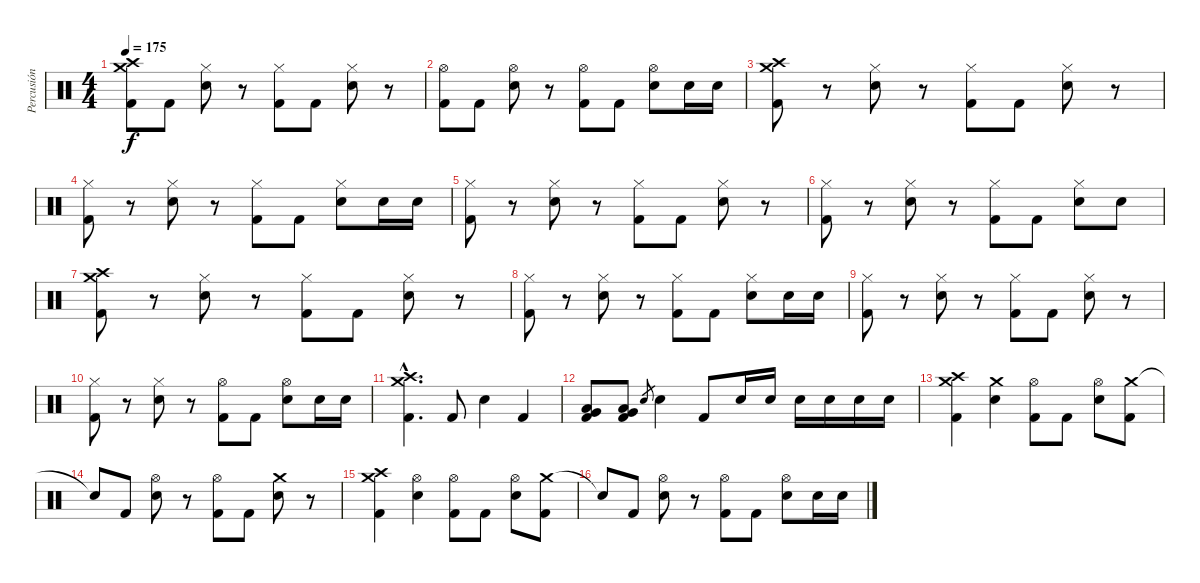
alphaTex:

\track ("Percusión" "Percusión") {instrument percussion}
\staff {score}
\articulation defaults
\ts (4 4)
\tempo 175
\clef neutral
\ks c
("Crash high (hit)" "Crash medium (hit)" "Kick (hit) 2").8{dy f} "Kick (hit) 2".8 ("Hi-Hat (closed)" "Electric Snare (hit)").8 r.8 ("Hi-Hat (closed)" "Kick (hit) 2").8 "Kick (hit) 2".8 ("Hi-Hat (closed)" "Electric Snare (hit)").8 r.8 |
("Hi-Hat (open)" "Kick (hit) 2").8 "Kick (hit) 2".8 ("Hi-Hat (open)" "Electric Snare (hit)").8 r.8 ("Hi-Hat (open)" "Kick (hit) 2").8 "Kick (hit) 2".8 ("Hi-Hat (open)" "Electric Snare (hit)").8 "Electric Snare (hit)".16 "Electric Snare (hit)".16 |
("Crash high (hit)" "Crash medium (hit)" "Kick (hit) 2").8 r.8 ("Hi-Hat (closed)" "Electric Snare (hit)").8 r.8 ("Hi-Hat (closed)" "Kick (hit) 2").8 "Kick (hit) 2".8 ("Hi-Hat (closed)" "Electric Snare (hit)").8 r.8 |
("Hi-Hat (closed)" "Kick (hit) 2").8 r.8 ("Hi-Hat (closed)" "Electric Snare (hit)").8 r.8 ("Hi-Hat (closed)" "Kick (hit) 2").8 "Kick (hit) 2".8 ("Hi-Hat (closed)" "Electric Snare (hit)").8 "Electric Snare (hit)".16 "Electric Snare (hit)".16 |
("Hi-Hat (closed)" "Kick (hit) 2").8 r.8 ("Hi-Hat (closed)" "Electric Snare (hit)").8 r.8 ("Hi-Hat (closed)" "Kick (hit) 2").8 "Kick (hit) 2".8 ("Hi-Hat (closed)" "Electric Snare (hit)").8 r.8 |
("Hi-Hat (closed)" "Kick (hit) 2").8 r.8 ("Hi-Hat (closed)" "Electric Snare (hit)").8 r.8 ("Hi-Hat (closed)" "Kick (hit) 2").8 "Kick (hit) 2".8 ("Hi-Hat (closed)" "Electric Snare (hit)").8 "Electric Snare (hit)".8 |
("Crash high (hit)" "Crash medium (hit)" "Kick (hit) 2").8 r.8 ("Hi-Hat (closed)" "Electric Snare (hit)").8 r.8 ("Hi-Hat (closed)" "Kick (hit) 2").8 "Kick (hit) 2".8 ("Hi-Hat (closed)" "Electric Snare (hit)").8 r.8 |
("Hi-Hat (closed)" "Kick (hit) 2").8 r.8 ("Hi-Hat (closed)" "Electric Snare (hit)").8 r.8 ("Hi-Hat (closed)" "Kick (hit) 2").8 "Kick (hit) 2".8 ("Hi-Hat (closed)" "Electric Snare (hit)").8 "Electric Snare (hit)".16 "Electric Snare (hit)".16 |
("Hi-Hat (closed)" "Kick (hit) 2").8 r.8 ("Hi-Hat (closed)" "Electric Snare (hit)").8 r.8 ("Hi-Hat (closed)" "Kick (hit) 2").8 "Kick (hit) 2".8 ("Hi-Hat (closed)" "Electric Snare (hit)").8 r.8 |
("Hi-Hat (closed)" "Kick (hit) 2").8 r.8 ("Hi-Hat (closed)" "Electric Snare (hit)").8 r.8 ("Hi-Hat (open)" "Kick (hit) 2").8 "Kick (hit) 2".8 ("Hi-Hat (open)" "Electric Snare (hit)").8 "Electric Snare (hit)".16 "Electric Snare (hit)".16 |
("Crash high (hit)"{hac} "Crash medium (hit)"{hac} "Kick (hit) 2"{hac}).4{d} "Kick (hit) 2".8 "Electric Snare (hit)".4 "Kick (hit) 2".4 |
("Low Tom (hit)" "Very Low Tom (hit)" "Kick (hit) 2").8 ("Low Tom (hit)" "Very Low Tom (hit)" "Kick (hit) 2").8 "Electric Snare (hit)".8{gr} "Electric Snare (hit)".4 "Kick (hit) 2".8 "Electric Snare (hit)".16 "Electric Snare (hit)".16 "Electric Snare (hit)".16 "Electric Snare (hit)".16 "Electric Snare (hit)".16 "Electric Snare (hit)".16 |
("Crash high (hit)" "Crash medium (hit)" "Kick (hit) 2").4 ("Crash medium (hit)" "Electric Snare (hit)").4 ("Hi-Hat (open)" "Kick (hit) 2").8 "Kick (hit) 2".8 ("Hi-Hat (open)" "Electric Snare (hit)").8 ("Crash medium (hit)" "Kick (hit) 2").8 |
"Snare (hit)"{t}.8 "Kick (hit) 2".8 ("Hi-Hat (open)" "Electric Snare (hit)").8 r.8 ("Hi-Hat (open)" "Kick (hit) 2").8 "Kick (hit) 2".8 ("Crash medium (hit)" "Electric Snare (hit)").8 r.8 |
("Crash high (hit)" "Crash medium (hit)" "Kick (hit) 2").4 ("Hi-Hat (open)" "Electric Snare (hit)").4 ("Hi-Hat (open)" "Kick (hit) 2").8 "Kick (hit) 2".8 ("Hi-Hat (open)" "Electric Snare (hit)").8 ("Crash medium (hit)" "Kick (hit) 2").8 |
"Snare (hit)"{t}.8 "Kick (hit) 2".8 ("Hi-Hat (open)" "Electric Snare (hit)").8 r.8 ("Hi-Hat (open)" "Kick (hit) 2").8 "Kick (hit) 2".8 ("Hi-Hat (open)" "Electric Snare (hit)").8 "Electric Snare (hit)".16 "Electric Snare (hit)".16
